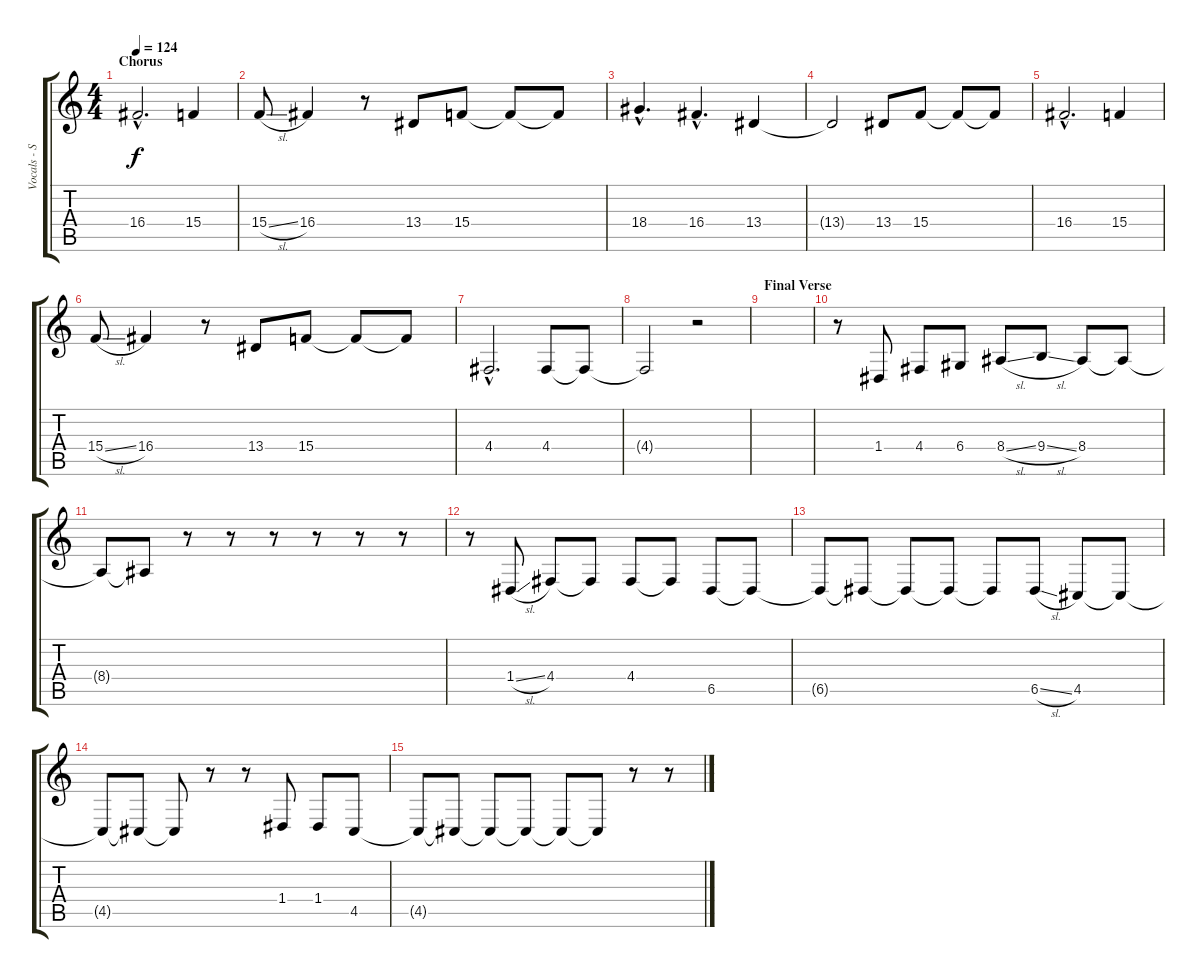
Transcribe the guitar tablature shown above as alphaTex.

\track ("Vocals - Shaun Morgan" "Vocals - S") {instrument oboe}
\staff {score tabs}
\tuning (E4 B3 G3 D3 A2 E2) {hide}
\ts (4 4)
\section ("" "Chorus")
\tempo 124
\clef g2
\ks c
16.4{hac}.2{d dy f} 15.4.4 |
15.4{sl}.8 16.4.4 r.8 13.4.8 15.4.8 15.4{t}.8 15.4{t}.8 |
18.4{hac}.4{d} 16.4{hac}.4{d} 13.4.4 |
13.4{t}.2 13.4.8 15.4.8 15.4{t}.8 15.4{t}.8 |
16.4{hac}.2{d} 15.4.4 |
15.4{sl}.8 16.4.4 r.8 13.4.8 15.4.8 15.4{t}.8 15.4{t}.8 |
4.4{hac}.2{d} 4.4.8 4.4{t}.8 |
4.4{t}.2 r.2 |
\section ("" "Final Verse")
|
r.8 1.4.8 4.4.8 6.4.8 8.4{sl}.8 9.4{sl}.8 8.4.8 8.4{t}.8 |
8.4{t}.8 8.4{t}.8 r.8 r.8 r.8 r.8 r.8 r.8 |
r.8 1.4{sl}.8 4.4.8 4.4{t}.8 4.4.8 4.4{t}.8 6.5.8 6.5{t}.8 |
6.5{t}.8 6.5{t}.8 6.5{t}.8 6.5{t}.8 6.5{t}.8 6.5{sl}.8 4.5.8 4.5{t}.8 |
4.5{t}.8 4.5{t}.8 4.5{t}.8 r.8 r.8 1.4.8 1.4.8 4.5.8 |
4.5{t}.8 4.5{t}.8 4.5{t}.8 4.5{t}.8 4.5{t}.8 4.5{t}.8 r.8 r.8
